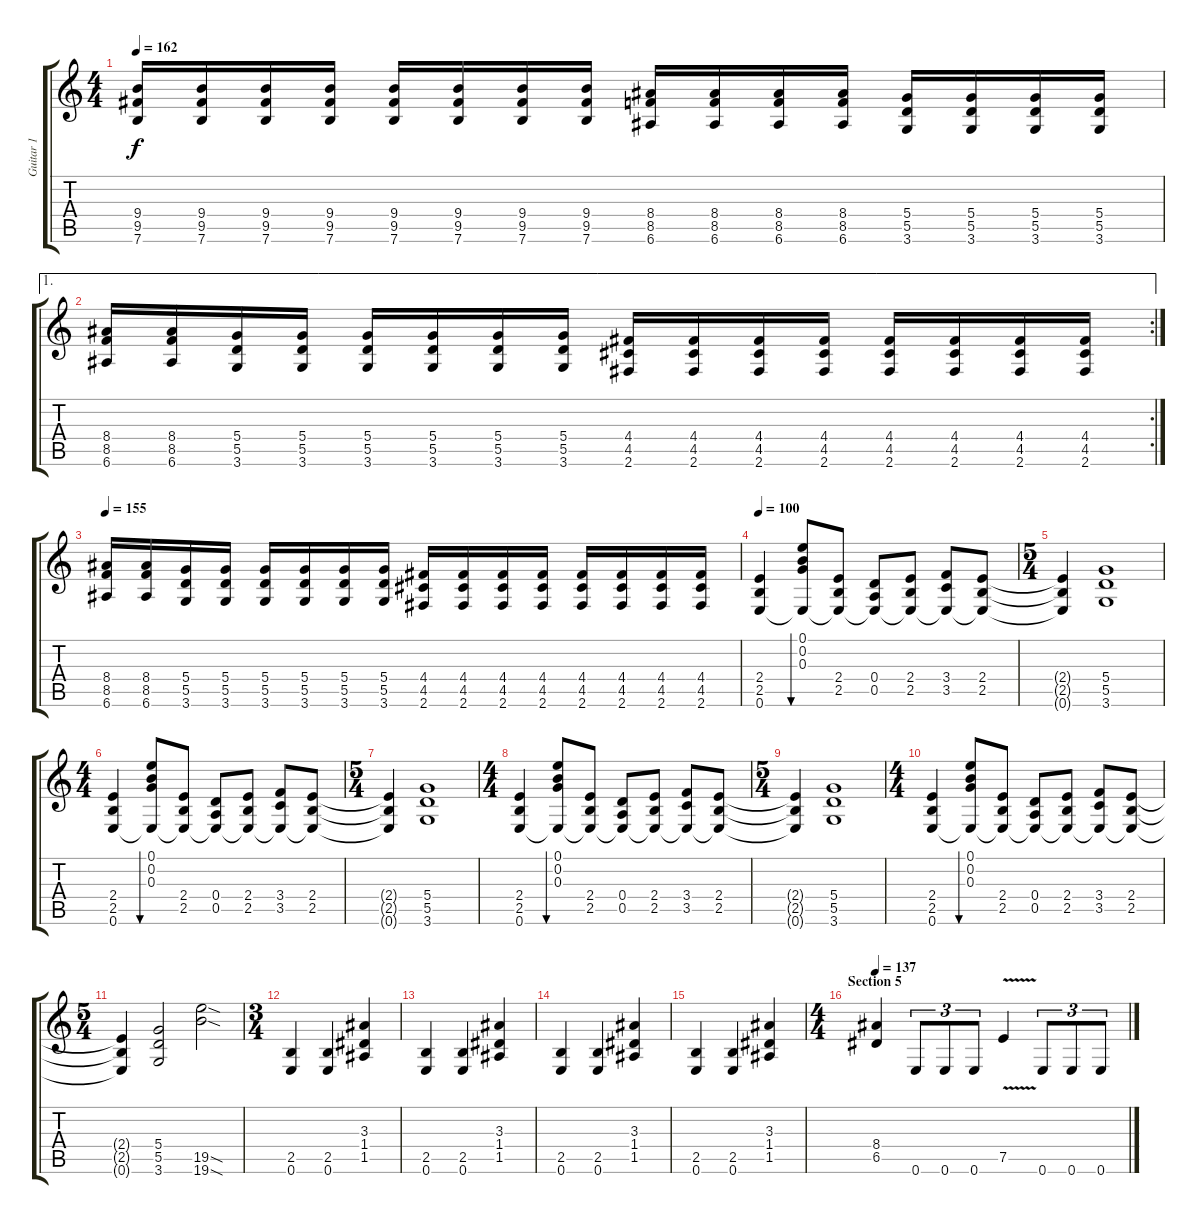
\track ("Guitar 1" "Guitar 1") {instrument distortionguitar}
\staff {score tabs}
\tuning (E4 B3 G3 D3 A2 E2) {hide}
\ts (4 4)
\tempo 162
\clef g2
\ks c
(9.4 9.5 7.6).16{dy f} (9.4 9.5 7.6).16 (9.4 9.5 7.6).16 (9.4 9.5 7.6).16 (9.4 9.5 7.6).16 (9.4 9.5 7.6).16 (9.4 9.5 7.6).16 (9.4 9.5 7.6).16 (8.4 8.5 6.6).16 (8.4 8.5 6.6).16 (8.4 8.5 6.6).16 (8.4 8.5 6.6).16 (5.4 5.5 3.6).16 (5.4 5.5 3.6).16 (5.4 5.5 3.6).16 (5.4 5.5 3.6).16 |
\ae 1
\rc 2
(8.4 8.5 6.6).16 (8.4 8.5 6.6).16 (5.4 5.5 3.6).16 (5.4 5.5 3.6).16 (5.4 5.5 3.6).16 (5.4 5.5 3.6).16 (5.4 5.5 3.6).16 (5.4 5.5 3.6).16 (4.4 4.5 2.6).16 (4.4 4.5 2.6).16 (4.4 4.5 2.6).16 (4.4 4.5 2.6).16 (4.4 4.5 2.6).16 (4.4 4.5 2.6).16 (4.4 4.5 2.6).16 (4.4 4.5 2.6).16 |
\tempo 155
(8.4 8.5 6.6).16 (8.4 8.5 6.6).16 (5.4 5.5 3.6).16 (5.4 5.5 3.6).16 (5.4 5.5 3.6).16 (5.4 5.5 3.6).16 (5.4 5.5 3.6).16 (5.4 5.5 3.6).16 (4.4 4.5 2.6).16 (4.4 4.5 2.6).16 (4.4 4.5 2.6).16 (4.4 4.5 2.6).16 (4.4 4.5 2.6).16 (4.4 4.5 2.6).16 (4.4 4.5 2.6).16 (4.4 4.5 2.6).16 |
\tempo 100
(2.4 2.5 0.6).4 (0.1 0.2 0.3 0.6{t}).8{bu 240} (2.4 2.5 0.6{t}).8 (0.4 0.5 0.6{t}).8 (2.4 2.5 0.6{t}).8 (3.4 3.5 0.6{t}).8 (2.4 2.5 0.6{t}).8 |
\ts (5 4)
(2.4{t} 2.5{t} 0.6{t}).4 (5.4 5.5 3.6).1 |
\ts (4 4)
(2.4 2.5 0.6).4 (0.1 0.2 0.3 0.6{t}).8{bu 240} (2.4 2.5 0.6{t}).8 (0.4 0.5 0.6{t}).8 (2.4 2.5 0.6{t}).8 (3.4 3.5 0.6{t}).8 (2.4 2.5 0.6{t}).8 |
\ts (5 4)
(2.4{t} 2.5{t} 0.6{t}).4 (5.4 5.5 3.6).1 |
\ts (4 4)
(2.4 2.5 0.6).4 (0.1 0.2 0.3 0.6{t}).8{bu 240} (2.4 2.5 0.6{t}).8 (0.4 0.5 0.6{t}).8 (2.4 2.5 0.6{t}).8 (3.4 3.5 0.6{t}).8 (2.4 2.5 0.6{t}).8 |
\ts (5 4)
(2.4{t} 2.5{t} 0.6{t}).4 (5.4 5.5 3.6).1 |
\ts (4 4)
(2.4 2.5 0.6).4 (0.1 0.2 0.3 0.6{t}).8{bu 240} (2.4 2.5 0.6{t}).8 (0.4 0.5 0.6{t}).8 (2.4 2.5 0.6{t}).8 (3.4 3.5 0.6{t}).8 (2.4 2.5 0.6{t}).8 |
\ts (5 4)
(2.4{t} 2.5{t} 0.6{t}).4 (5.4 5.5 3.6).2 (19.5{sod} 19.6{sod}).2 |
\ts (3 4)
(2.5 0.6).4 (2.5 0.6).4 (3.3 1.4 1.5).4 |
(2.5 0.6).4 (2.5 0.6).4 (3.3 1.4 1.5).4 |
(2.5 0.6).4 (2.5 0.6).4 (3.3 1.4 1.5).4 |
(2.5 0.6).4 (2.5 0.6).4 (3.3 1.4 1.5).4 |
\ts (4 4)
\section ("" "Section 5")
\tempo 137
(8.4 6.5).4 0.6.8{tu (3 2)} 0.6.8{tu (3 2)} 0.6.8{tu (3 2)} 7.5{v}.4 0.6.8{tu (3 2)} 0.6.8{tu (3 2)} 0.6.8{tu (3 2)}
